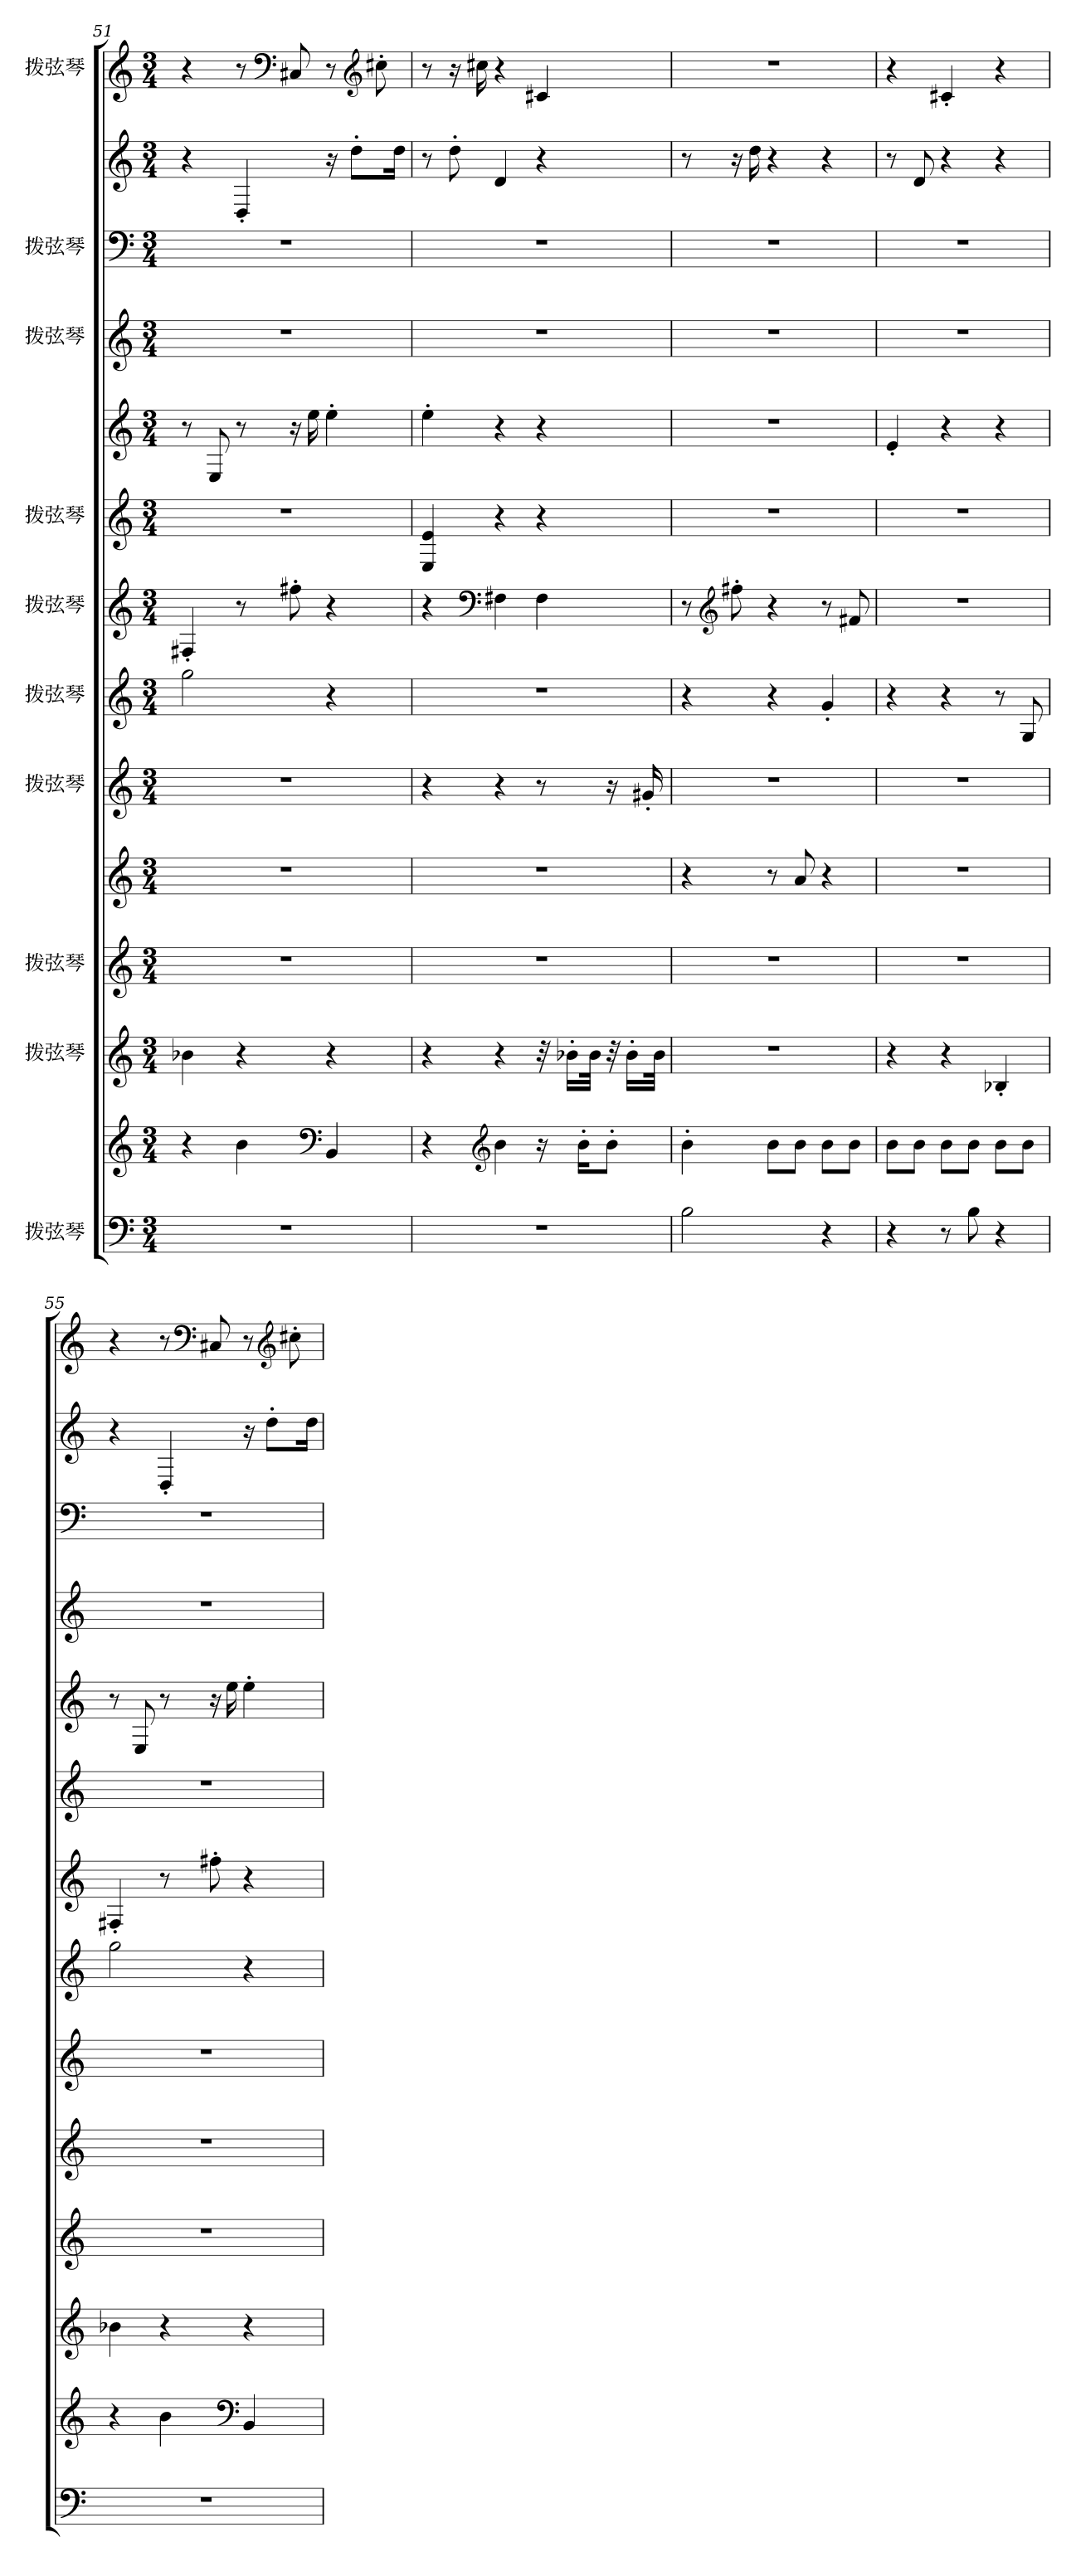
**kern	**kern	**kern	**kern	**kern	**kern	**kern	**kern	**kern	**kern	**kern	**kern	**kern	**kern
*part10	*part10	*part9	*part8	*part8	*part7	*part6	*part5	*part4	*part4	*part3	*part2	*part2	*part1
*staff14	*staff13	*staff12	*staff11	*staff10	*staff9	*staff8	*staff7	*staff6	*staff5	*staff4	*staff3	*staff2	*staff1
*I"拨弦琴	*	*I"拨弦琴	*I"拨弦琴	*	*I"拨弦琴	*I"拨弦琴	*I"拨弦琴	*I"拨弦琴	*	*I"拨弦琴	*I"拨弦琴	*	*I"拨弦琴
*clefF4	*clefG2	*clefG2	*clefG2	*clefG2	*clefG2	*clefG2	*clefG2	*clefG2	*clefG2	*clefG2	*clefF4	*clefG2	*clefG2
*k[]	*k[]	*k[]	*k[]	*k[]	*k[]	*k[]	*k[]	*k[]	*k[]	*k[]	*k[]	*k[]	*k[]
*M3/4	*M3/4	*M3/4	*M3/4	*M3/4	*M3/4	*M3/4	*M3/4	*M3/4	*M3/4	*M3/4	*M3/4	*M3/4	*M3/4
=51	=51	=51	=51	=51	=51	=51	=51	=51	=51	=51	=51	=51	=51
2.r	4r	4b-X\	2.r	2.r	2.r	2gg\	4F#X'/	2.r	8r	2.r	2.r	4r	4r
.	.	.	.	.	.	.	.	.	8E/	.	.	.	.
.	4b\	4r	.	.	.	.	8r	.	8r	.	.	4D'/	8r
*	*	*	*	*	*	*	*	*	*	*	*	*	*clefF4
.	.	.	.	.	.	.	8ff#X'\	.	16r	.	.	.	8C#X/
.	.	.	.	.	.	.	.	.	16ee\	.	.	.	.
*	*clefF4	*	*	*	*	*	*	*	*	*	*	*	*
.	4BB/	4r	.	.	.	4r	4r	.	4ee'\	.	.	16r	8r
.	.	.	.	.	.	.	.	.	.	.	.	8dd'\L	.
*	*	*	*	*	*	*	*	*	*	*	*	*	*clefG2
.	.	.	.	.	.	.	.	.	.	.	.	.	8cc#X'\
.	.	.	.	.	.	.	.	.	.	.	.	16dd\Jk	.
!!LO:PB:g=z
=52	=52	=52	=52	=52	=52	=52	=52	=52	=52	=52	=52	=52	=52
2.r	4r	4r	2.r	2.r	4r	2.r	4r	4E/ 4e/	4ee'\	2.r	2.r	8r	8r
.	.	.	.	.	.	.	.	.	.	.	.	8dd'\	16r
.	.	.	.	.	.	.	.	.	.	.	.	.	16cc#X\
*	*clefG2	*	*	*	*	*	*clefF4	*	*	*	*	*	*
.	4b\	4r	.	.	4r	.	4F#X\	4r	4r	.	.	4d/	4r
.	16r	32r	.	.	8r	.	4F#\	4r	4r	.	.	4r	4c#X/
.	.	16b-X'\LL	.	.	.	.	.	.	.	.	.	.	.
.	16b'\KL	.	.	.	.	.	.	.	.	.	.	.	.
.	.	32b-\JJk	.	.	.	.	.	.	.	.	.	.	.
.	8b'\J	32r	.	.	16r	.	.	.	.	.	.	.	.
.	.	16b-'\LL	.	.	.	.	.	.	.	.	.	.	.
.	.	.	.	.	16g#X'/	.	.	.	.	.	.	.	.
.	.	32b-\JJk	.	.	.	.	.	.	.	.	.	.	.
=53	=53	=53	=53	=53	=53	=53	=53	=53	=53	=53	=53	=53	=53
2B\	4b'\	2.r	2.r	4r	2.r	4r	8r	2.r	2.r	2.r	2.r	8r	2.r
*	*	*	*	*	*	*	*clefG2	*	*	*	*	*	*
.	.	.	.	.	.	.	8ff#X'\	.	.	.	.	16r	.
.	.	.	.	.	.	.	.	.	.	.	.	16dd\	.
.	8b\L	.	.	8r	.	4r	4r	.	.	.	.	4r	.
.	8b\J	.	.	8a/	.	.	.	.	.	.	.	.	.
4r	8b\L	.	.	4r	.	4g'/	8r	.	.	.	.	4r	.
.	8b\J	.	.	.	.	.	8f#X/	.	.	.	.	.	.
=54	=54	=54	=54	=54	=54	=54	=54	=54	=54	=54	=54	=54	=54
4r	8b\L	4r	2.r	2.r	2.r	4r	2.r	2.r	4e'/	2.r	2.r	8r	4r
.	8b\J	.	.	.	.	.	.	.	.	.	.	8d/	.
8r	8b\L	4r	.	.	.	4r	.	.	4r	.	.	4r	4c#X'/
8B\	8b\J	.	.	.	.	.	.	.	.	.	.	.	.
4r	8b\L	4B-X'/	.	.	.	8r	.	.	4r	.	.	4r	4r
.	8b\J	.	.	.	.	8G/	.	.	.	.	.	.	.
!!LO:PB:g=z
=55	=55	=55	=55	=55	=55	=55	=55	=55	=55	=55	=55	=55	=55
2.r	4r	4b-X\	2.r	2.r	2.r	2gg\	4F#X'/	2.r	8r	2.r	2.r	4r	4r
.	.	.	.	.	.	.	.	.	8E/	.	.	.	.
.	4b\	4r	.	.	.	.	8r	.	8r	.	.	4D'/	8r
*	*	*	*	*	*	*	*	*	*	*	*	*	*clefF4
.	.	.	.	.	.	.	8ff#X'\	.	16r	.	.	.	8C#X/
.	.	.	.	.	.	.	.	.	16ee\	.	.	.	.
*	*clefF4	*	*	*	*	*	*	*	*	*	*	*	*
.	4BB/	4r	.	.	.	4r	4r	.	4ee'\	.	.	16r	8r
.	.	.	.	.	.	.	.	.	.	.	.	8dd'\L	.
*	*	*	*	*	*	*	*	*	*	*	*	*	*clefG2
.	.	.	.	.	.	.	.	.	.	.	.	.	8cc#X'\
.	.	.	.	.	.	.	.	.	.	.	.	16dd\Jk	.
=	=	=	=	=	=	=	=	=	=	=	=	=	=
*-	*-	*-	*-	*-	*-	*-	*-	*-	*-	*-	*-	*-	*-
